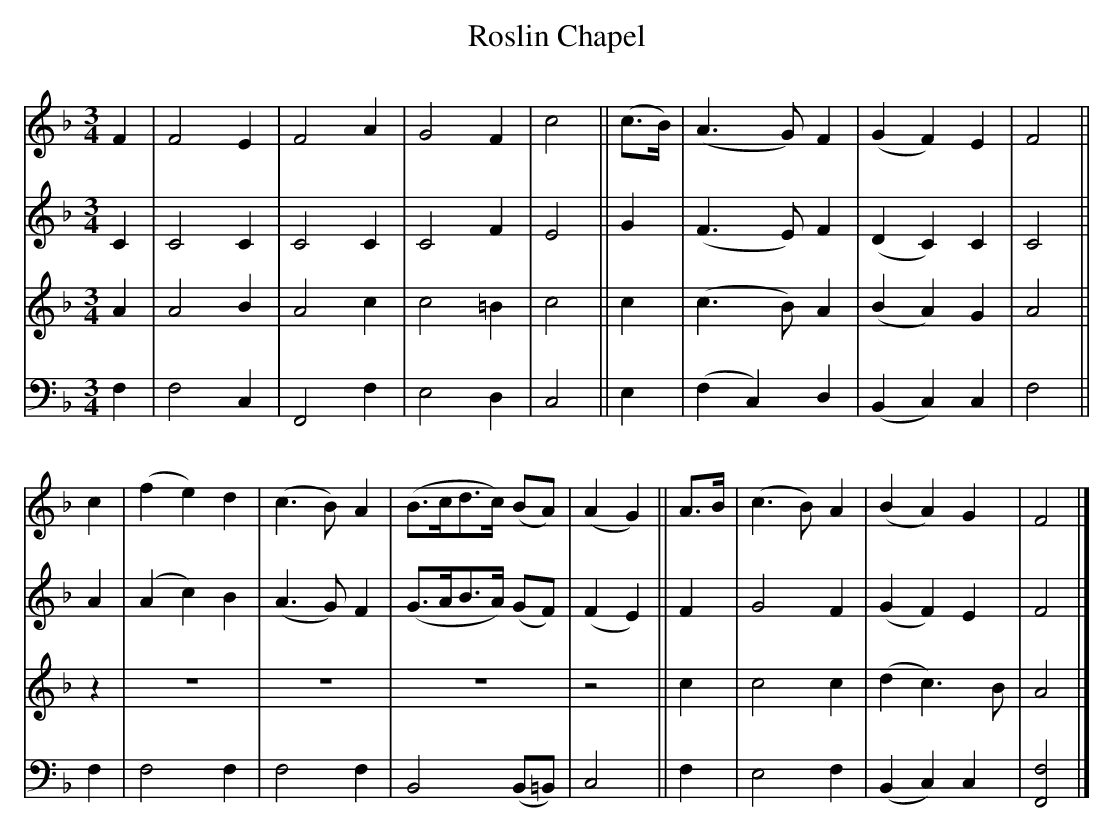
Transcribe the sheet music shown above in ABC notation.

X:1
T:Roslin Chapel
M:3/4
L:1/8
V:1                % 1st Soprano or Air
V:2                % 2nd Soprano or Alto
V:3 transpose -12  % Tenore
V:4 bass           % Bass
K:F
V:1 F2 |F4 E2 |F4  A2 |G4 F2 |c4 ||(c>B)|(A3   G)F2 |(G2  F2) E2 |F4 ||
V:2 C2 |C4 C2 |C4  C2 |C4 F2 |E4 || G2  |(F3   E)F2 |(D2  C2) C2 |C4 ||
V:3 A2 |A4 B2 |A4  c2 |c4=B2 |c4 || c2  |(c3   B)A2 |(B2  A2) G2 |A4 ||
V:4 F,2|F,4C,2|F,,4F,2|E,4D,2|C,4|| E,2 |(F,2C,2)D,2|(B,,2C,2)C,2|F,4||
V:1 c2 |(f2e2)d2 |(c3B)A2 |(B>cd>c) (BA)    |(A2G2)||A>B|(c3B)A2 |(B2  A2) G2 | F4      |]
V:2 A2 |(A2c2)B2 |(A3G)F2 |(G>AB>A) (GF)    |(F2E2)||F2 | G4  F2 |(G2  F2) E2 | F4      |]
V:3 z2 | z6      | z6     | z6              | z4   ||c2 | c4  c2 |(d2  c3)  B | A4      |]
V:4 F,2| F,4  F,2| F,4 F,2| B,,4   (B,,=B,,)| C,4  ||F,2| E,4 F,2|(B,,2C,2)C,2|[F,,4F,4]|]
